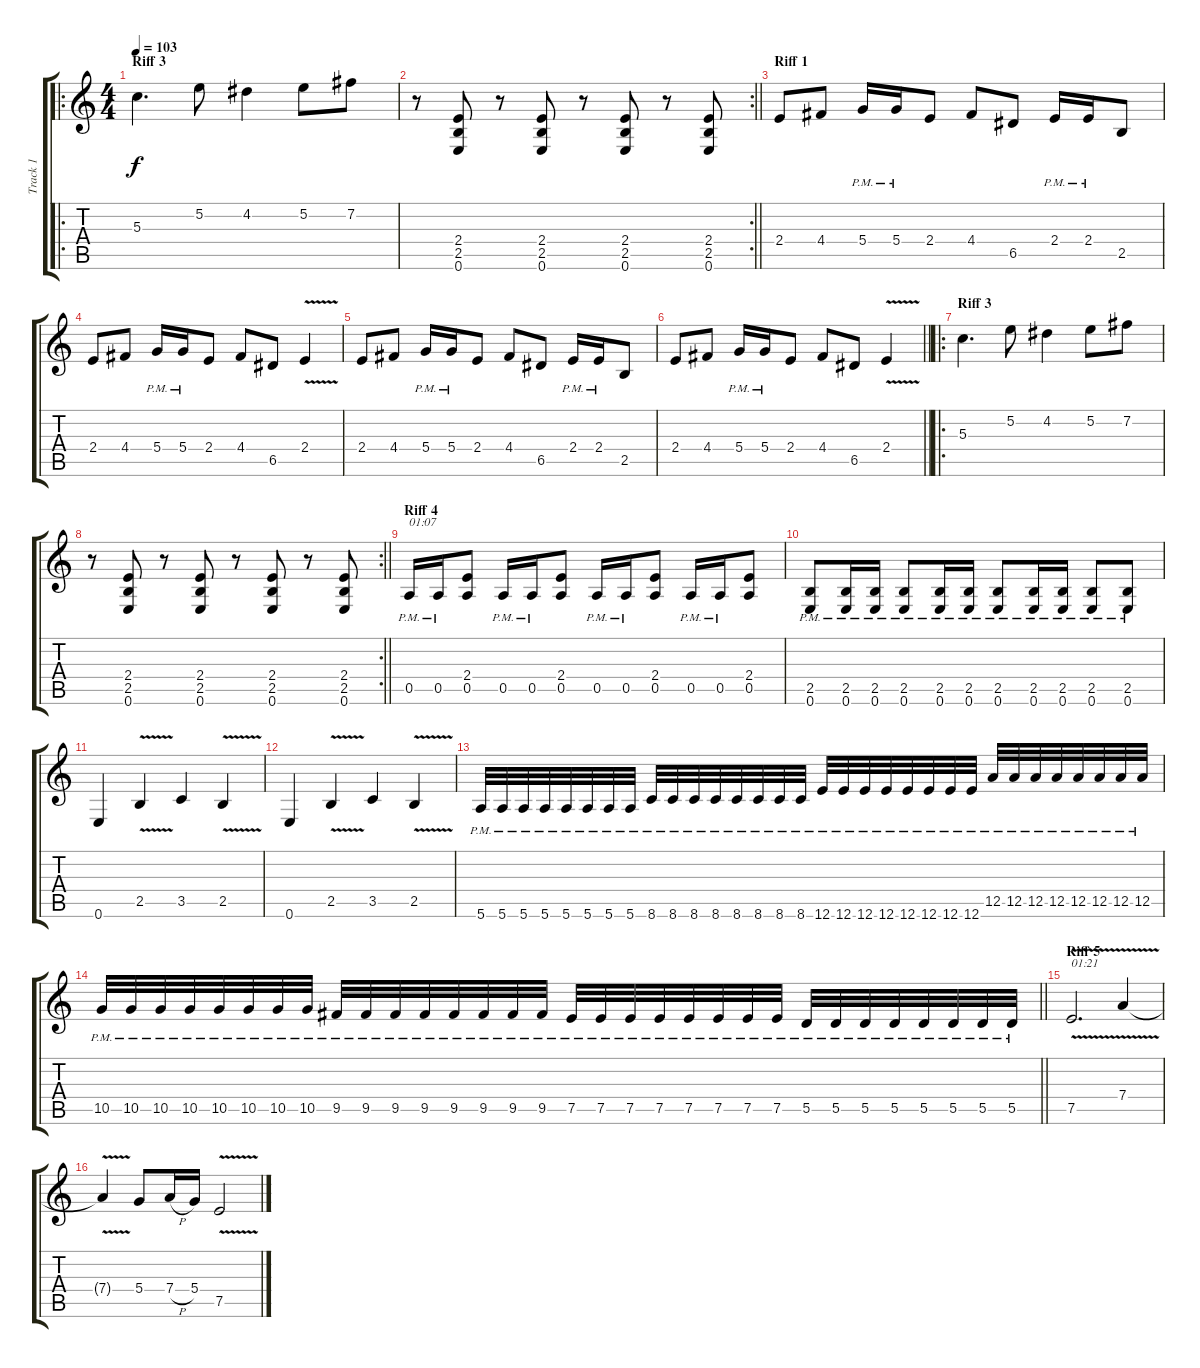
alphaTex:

\track ("Track 1" "Track 1") {instrument distortionguitar}
\staff {score tabs}
\tuning (E4 B3 G3 D3 A2 E2) {hide}
\ro
\ts (4 4)
\section ("" "Riff 3")
\tempo 103
\clef g2
\ks c
5.3.4{d dy f} 5.2.8 4.2.4 5.2.8 7.2.8 |
\rc 2
\barLineRight lightlight
r.8 (2.4 2.5 0.6).8 r.8 (2.4 2.5 0.6).8 r.8 (2.4 2.5 0.6).8 r.8 (2.4 2.5 0.6).8 |
\section ("" "Riff 1")
2.4.8 4.4.8 5.4{pm}.16 5.4{pm}.16 2.4.8 4.4.8 6.5.8 2.4{pm}.16 2.4{pm}.16 2.5.8 |
2.4.8 4.4.8 5.4{pm}.16 5.4{pm}.16 2.4.8 4.4.8 6.5.8 2.4{v}.4 |
2.4.8 4.4.8 5.4{pm}.16 5.4{pm}.16 2.4.8 4.4.8 6.5.8 2.4{pm}.16 2.4{pm}.16 2.5.8 |
\barLineRight lightlight
2.4.8 4.4.8 5.4{pm}.16 5.4{pm}.16 2.4.8 4.4.8 6.5.8 2.4{v}.4 |
\ro
\section ("" "Riff 3")
5.3.4{d} 5.2.8 4.2.4 5.2.8 7.2.8 |
\rc 2
\barLineRight lightlight
r.8 (2.4 2.5 0.6).8 r.8 (2.4 2.5 0.6).8 r.8 (2.4 2.5 0.6).8 r.8 (2.4 2.5 0.6).8 |
\section ("" "Riff 4")
0.5{pm}.16{txt "01:07"} 0.5{pm}.16 (2.4 0.5).8 0.5{pm}.16 0.5{pm}.16 (2.4 0.5).8 0.5{pm}.16 0.5{pm}.16 (2.4 0.5).8 0.5{pm}.16 0.5{pm}.16 (2.4 0.5).8 |
(2.5{pm} 0.6{pm}).8 (2.5{pm} 0.6{pm}).16 (2.5{pm} 0.6{pm}).16 (2.5{pm} 0.6{pm}).8 (2.5{pm} 0.6{pm}).16 (2.5{pm} 0.6{pm}).16 (2.5{pm} 0.6{pm}).8 (2.5{pm} 0.6{pm}).16 (2.5{pm} 0.6{pm}).16 (2.5{pm} 0.6{pm}).8 (2.5{pm} 0.6{pm}).8 |
0.6.4 2.5{v}.4 3.5.4 2.5{v}.4 |
0.6.4 2.5{v}.4 3.5.4 2.5{v}.4 |
5.6{pm}.32 5.6{pm}.32 5.6{pm}.32 5.6{pm}.32 5.6{pm}.32 5.6{pm}.32 5.6{pm}.32 5.6{pm}.32 8.6{pm}.32 8.6{pm}.32 8.6{pm}.32 8.6{pm}.32 8.6{pm}.32 8.6{pm}.32 8.6{pm}.32 8.6{pm}.32 12.6{pm}.32 12.6{pm}.32 12.6{pm}.32 12.6{pm}.32 12.6{pm}.32 12.6{pm}.32 12.6{pm}.32 12.6{pm}.32 12.5{pm}.32 12.5{pm}.32 12.5{pm}.32 12.5{pm}.32 12.5{pm}.32 12.5{pm}.32 12.5{pm}.32 12.5{pm}.32 |
\barLineRight lightlight
10.5{pm}.32 10.5{pm}.32 10.5{pm}.32 10.5{pm}.32 10.5{pm}.32 10.5{pm}.32 10.5{pm}.32 10.5{pm}.32 9.5{pm}.32 9.5{pm}.32 9.5{pm}.32 9.5{pm}.32 9.5{pm}.32 9.5{pm}.32 9.5{pm}.32 9.5{pm}.32 7.5{pm}.32 7.5{pm}.32 7.5{pm}.32 7.5{pm}.32 7.5{pm}.32 7.5{pm}.32 7.5{pm}.32 7.5{pm}.32 5.5{pm}.32 5.5{pm}.32 5.5{pm}.32 5.5{pm}.32 5.5{pm}.32 5.5{pm}.32 5.5{pm}.32 5.5{pm}.32 |
\section ("" "Riff 5")
7.5{v}.2{d txt "01:21"} 7.4{v}.4 |
7.4{t}.4 5.4.8 7.4{h}.16 5.4.16 7.5{v}.2
